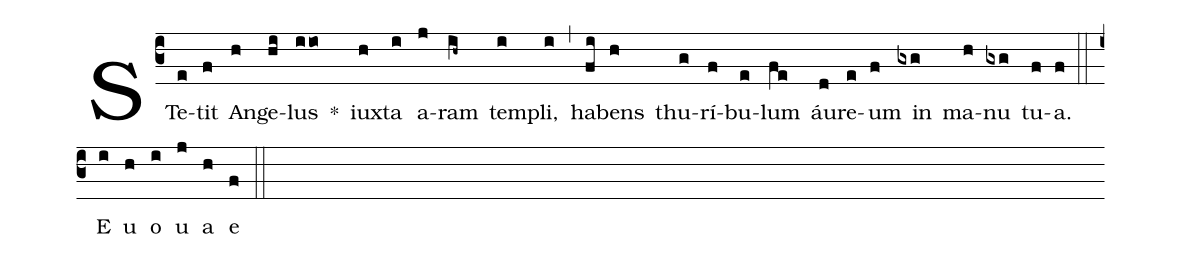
%%
(c3)
STe(e)tit(f) An(h)ge(hi)lus(iio) *()
iu(h)xta(i) a(j)ram(ih~) tem(i)pli,(i) (,)
ha(fi)bens(h) thu(g)rí(f)bu(e)lum(fe) áu(d)re(e)um(f) in(gxg) ma(h)nu(gxg) tu(f)a.(f) (::)
E(i) u(h) o(i) u(j) a(h) e(f) (::)
